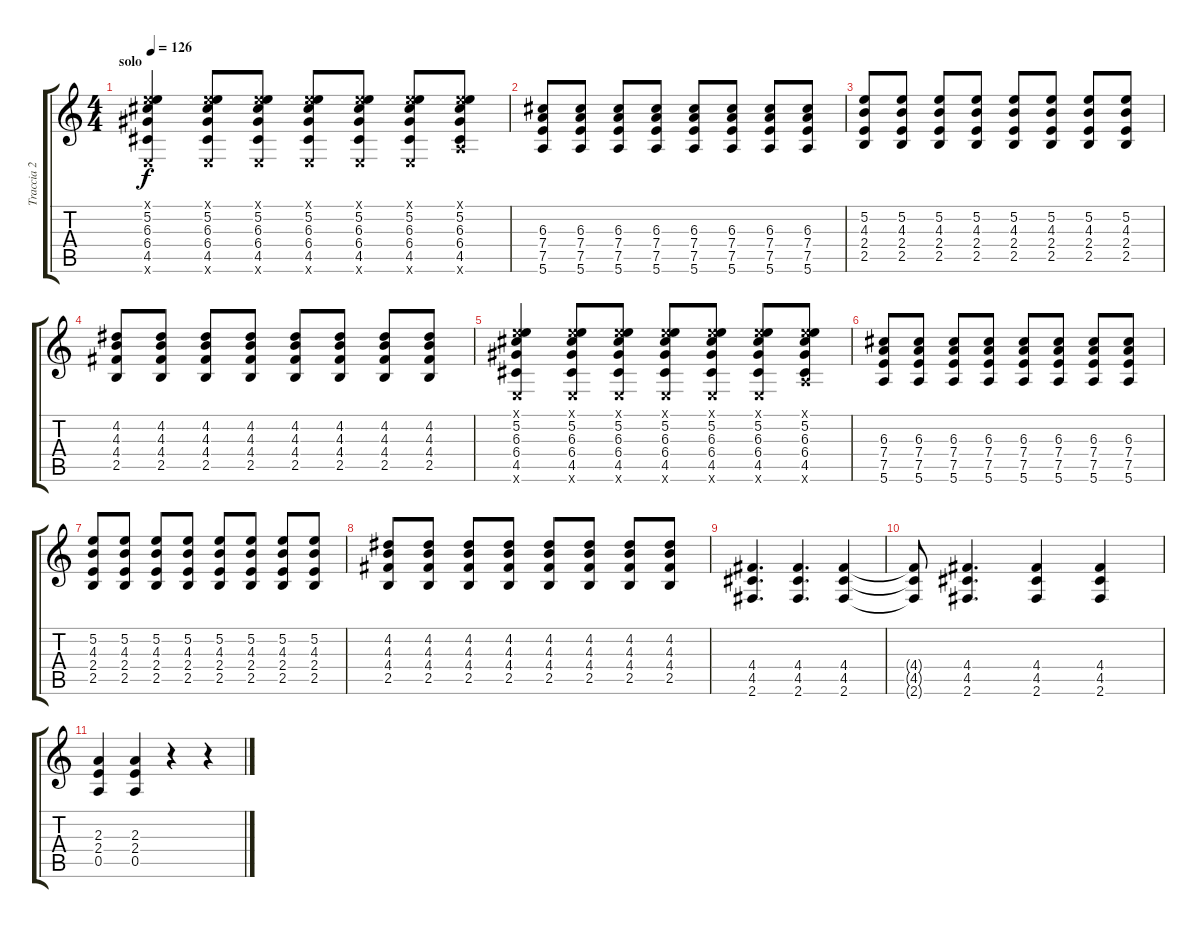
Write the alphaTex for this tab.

\track ("Traccia 2" "Traccia 2") {instrument distortionguitar}
\staff {score tabs}
\tuning (E4 B3 G3 D3 A2 E2) {hide}
\ts (4 4)
\section ("" "solo")
\tempo 126
\clef g2
\ks c
(0.1{x} 5.2 6.3 6.4 4.5 0.6{x}).4{dy f instrument distortionguitar} (0.1{x} 5.2 6.3 6.4 4.5 0.6{x}).8 (0.1{x} 5.2 6.3 6.4 4.5 0.6{x}).8 (0.1{x} 5.2 6.3 6.4 4.5 0.6{x}).8 (0.1{x} 5.2 6.3 6.4 4.5 0.6{x}).8 (0.1{x} 5.2 6.3 6.4 4.5 0.6{x}).8 (0.1{x} 5.2 6.3 6.4 4.5 5.6{x}).8 |
(6.3 7.4 7.5 5.6).8 (6.3 7.4 7.5 5.6).8 (6.3 7.4 7.5 5.6).8 (6.3 7.4 7.5 5.6).8 (6.3 7.4 7.5 5.6).8 (6.3 7.4 7.5 5.6).8 (6.3 7.4 7.5 5.6).8 (6.3 7.4 7.5 5.6).8 |
(5.2 4.3 2.4 2.5).8 (5.2 4.3 2.4 2.5).8 (5.2 4.3 2.4 2.5).8 (5.2 4.3 2.4 2.5).8 (5.2 4.3 2.4 2.5).8 (5.2 4.3 2.4 2.5).8 (5.2 4.3 2.4 2.5).8 (5.2 4.3 2.4 2.5).8 |
(4.2 4.3 4.4 2.5).8 (4.2 4.3 4.4 2.5).8 (4.2 4.3 4.4 2.5).8 (4.2 4.3 4.4 2.5).8 (4.2 4.3 4.4 2.5).8 (4.2 4.3 4.4 2.5).8 (4.2 4.3 4.4 2.5).8 (4.2 4.3 4.4 2.5).8 |
(0.1{x} 5.2 6.3 6.4 4.5 0.6{x}).4 (0.1{x} 5.2 6.3 6.4 4.5 0.6{x}).8 (0.1{x} 5.2 6.3 6.4 4.5 0.6{x}).8 (0.1{x} 5.2 6.3 6.4 4.5 0.6{x}).8 (0.1{x} 5.2 6.3 6.4 4.5 0.6{x}).8 (0.1{x} 5.2 6.3 6.4 4.5 0.6{x}).8 (0.1{x} 5.2 6.3 6.4 4.5 5.6{x}).8 |
(6.3 7.4 7.5 5.6).8 (6.3 7.4 7.5 5.6).8 (6.3 7.4 7.5 5.6).8 (6.3 7.4 7.5 5.6).8 (6.3 7.4 7.5 5.6).8 (6.3 7.4 7.5 5.6).8 (6.3 7.4 7.5 5.6).8 (6.3 7.4 7.5 5.6).8 |
(5.2 4.3 2.4 2.5).8 (5.2 4.3 2.4 2.5).8 (5.2 4.3 2.4 2.5).8 (5.2 4.3 2.4 2.5).8 (5.2 4.3 2.4 2.5).8 (5.2 4.3 2.4 2.5).8 (5.2 4.3 2.4 2.5).8 (5.2 4.3 2.4 2.5).8 |
(4.2 4.3 4.4 2.5).8 (4.2 4.3 4.4 2.5).8 (4.2 4.3 4.4 2.5).8 (4.2 4.3 4.4 2.5).8 (4.2 4.3 4.4 2.5).8 (4.2 4.3 4.4 2.5).8 (4.2 4.3 4.4 2.5).8 (4.2 4.3 4.4 2.5).8 |
(4.4 4.5 2.6).4{d} (4.4 4.5 2.6).4{d} (4.4 4.5 2.6).4 |
(4.4{t} 4.5{t} 2.6{t}).8 (4.4 4.5 2.6).4{d} (4.4 4.5 2.6).4 (4.4 4.5 2.6).4 |
(2.3 2.4 0.5).4 (2.3 2.4 0.5).4 r.4 r.4
